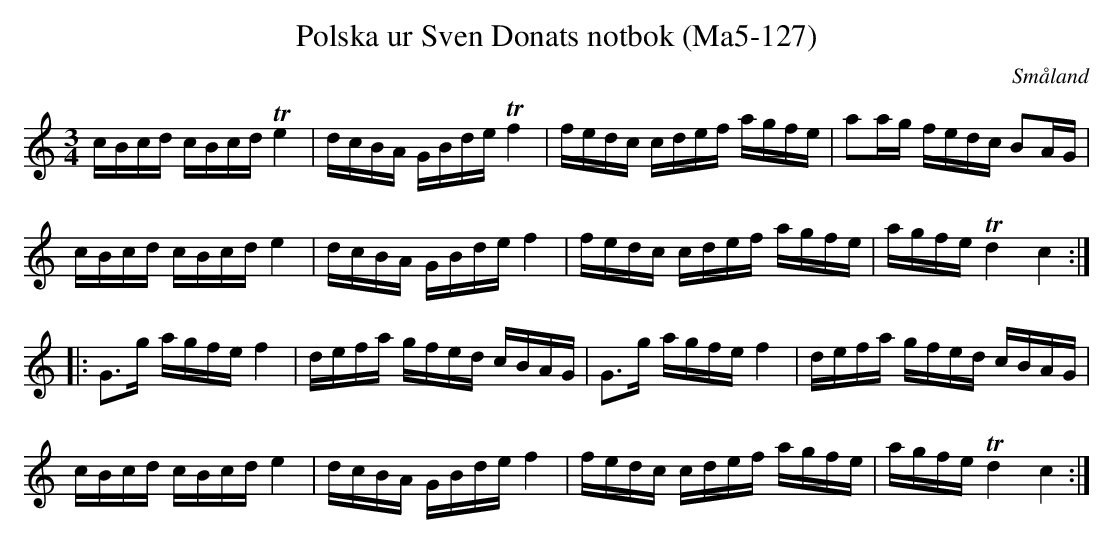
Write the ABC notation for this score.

X:1
T:Polska ur Sven Donats notbok (Ma5-127)
O:Småland
M:3/4
L:1/16
K:C
cBcd cBcd Te4|dcBA GBde Tf4|fedc cdef agfe|a2ag fedc B2AG|
cBcd cBcd e4|dcBA GBde f4|fedc cdef agfe|agfe Td4 c4:|
|:G3g agfe f4|defa gfed cBAG|G3g agfe f4|defa gfed cBAG|
cBcd cBcd e4|dcBA GBde f4|fedc cdef agfe|agfe Td4 c4:|
